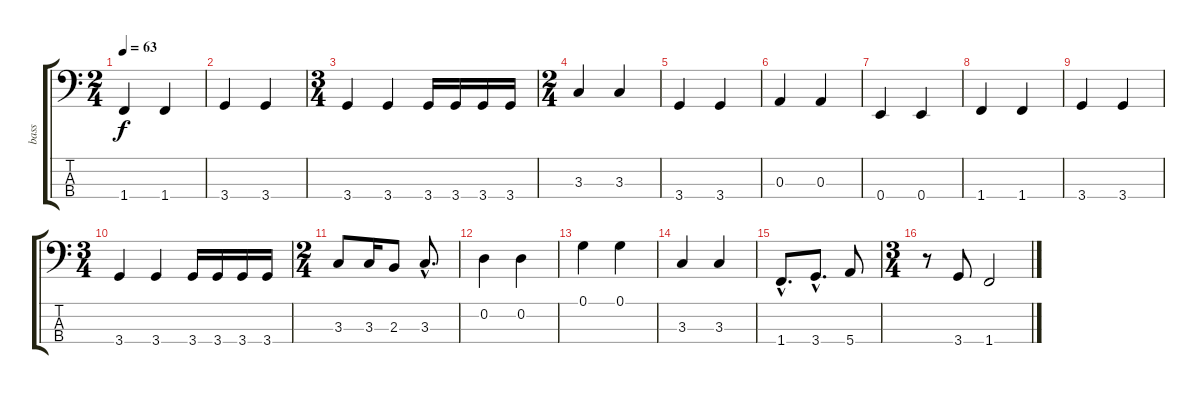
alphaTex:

\track ("bass" "bass") {instrument acousticbass}
\staff {score tabs}
\tuning (G2 D2 A1 E1) {hide}
\ts (2 4)
\tempo 63
\clef f4
\ks c
1.4.4{dy f} 1.4.4 |
3.4.4 3.4.4 |
\ts (3 4)
3.4.4 3.4.4 3.4.16 3.4.16 3.4.16 3.4.16 |
\ts (2 4)
3.3.4 3.3.4 |
3.4.4 3.4.4 |
0.3.4 0.3.4 |
0.4.4 0.4.4 |
1.4.4 1.4.4 |
3.4.4 3.4.4 |
\ts (3 4)
3.4.4 3.4.4 3.4.16 3.4.16 3.4.16 3.4.16 |
\ts (2 4)
3.3.8 3.3.16 2.3.8 3.3{hac}.8{d} |
0.2.4 0.2.4 |
0.1.4 0.1.4 |
3.3.4 3.3.4 |
1.4{hac}.8{d} 3.4{hac}.8{d} 5.4.8 |
\ts (3 4)
r.8 3.4.8 1.4.2
